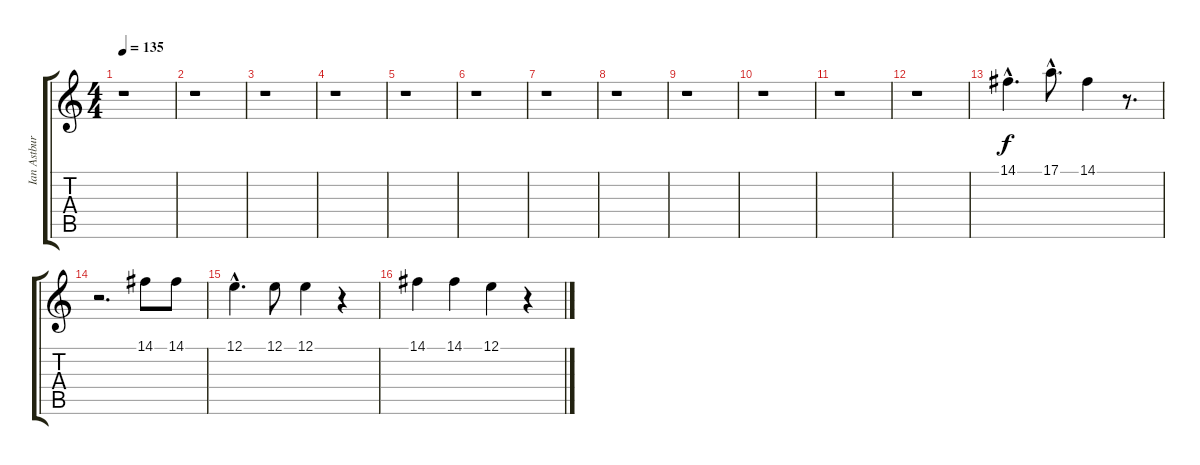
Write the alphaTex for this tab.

\track ("Ian Astbury" "Ian Astbur") {instrument lead6voice}
\staff {score tabs}
\tuning (E4 B3 G3 D3 A2 E2) {hide}
\ts (4 4)
\tempo 135
\clef g2
\ks c
r.1{dy f} |
r.1 |
r.1 |
r.1 |
r.1 |
r.1 |
r.1 |
r.1 |
r.1 |
r.1 |
r.1 |
r.1 |
14.1{hac}.4{d} 17.1{hac}.8{d} 14.1.4 r.8{d} |
r.2{d} 14.1.8 14.1.8 |
12.1{hac}.4{d} 12.1.8 12.1.4 r.4 |
14.1.4 14.1.4 12.1.4 r.4
